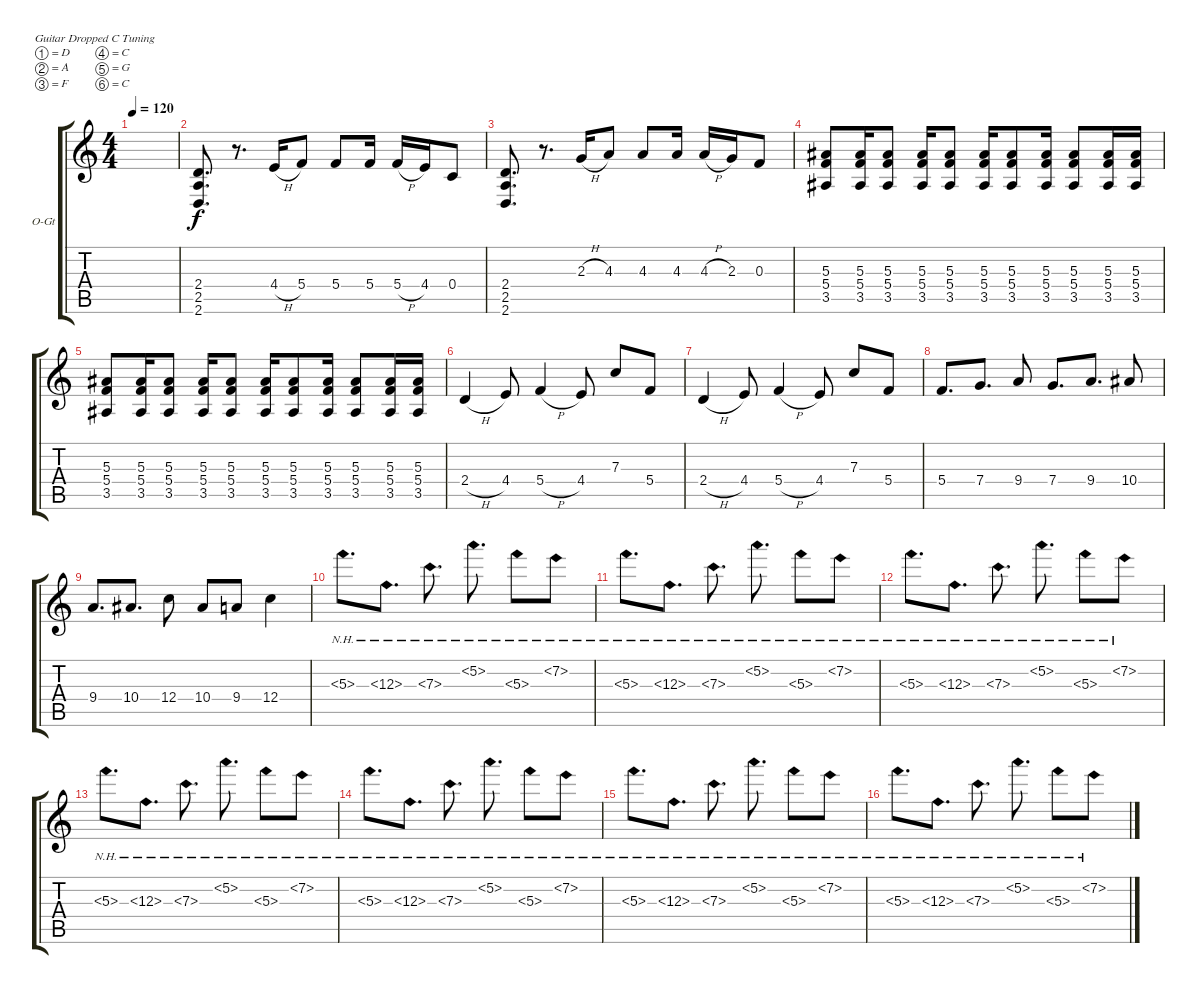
\bracketExtendMode groupsimilarinstruments
\firstSystemTrackNameOrientation horizontal
\otherSystemsTrackNameOrientation horizontal
\track ("Overdrive Guitar" "O-Gt") {instrument overdrivenguitar}
\staff {score tabs}
\tuning (D4 A3 F3 C3 G2 C2)
\ts (4 4)
\tempo 120
\clef g2
\ks c
|
(2.4 2.5 2.6).8{d} r.8{d} 4.4{h}.16 5.4.8 5.4.8 5.4.16 5.4{h}.16 4.4.16 0.4.8 |
(2.4 2.5 2.6).8{d} r.8{d} 2.3{h}.16 4.3.8 4.3.8 4.3.16 4.3{h}.16 2.3.16 0.3.8 |
(5.3 5.4 3.5).8 (5.3 5.4 3.5).16 (5.3 5.4 3.5).8 (5.3 5.4 3.5).16 (5.3 5.4 3.5).8 (5.3 5.4 3.5).16 (5.3 5.4 3.5).8 (5.3 5.4 3.5).16 (5.3 5.4 3.5).8 (5.3 5.4 3.5).16 (5.3 5.4 3.5).16 |
(5.3 5.4 3.5).8 (5.3 5.4 3.5).16 (5.3 5.4 3.5).8 (5.3 5.4 3.5).16 (5.3 5.4 3.5).8 (5.3 5.4 3.5).16 (5.3 5.4 3.5).8 (5.3 5.4 3.5).16 (5.3 5.4 3.5).8 (5.3 5.4 3.5).16 (5.3 5.4 3.5).16 |
2.4{h}.4 4.4.8 5.4{h}.4 4.4.8 7.3.8 5.4.8 |
2.4{h}.4 4.4.8 5.4{h}.4 4.4.8 7.3.8 5.4.8 |
5.4.8{d} 7.4.8{d} 9.4.8 7.4.8{d} 9.4.8{d} 10.4.8 |
9.4.8{d} 10.4.8{d} 12.4.8 10.4.8 9.4.8 12.4.4 |
5.3{nh}.8{d} 12.3{nh}.8{d} 7.3{nh}.8{d} 5.2{nh}.8{d} 5.3{nh}.8 7.2{nh}.8 |
5.3{nh}.8{d} 12.3{nh}.8{d} 7.3{nh}.8{d} 5.2{nh}.8{d} 5.3{nh}.8 7.2{nh}.8 |
5.3{nh}.8{d} 12.3{nh}.8{d} 7.3{nh}.8{d} 5.2{nh}.8{d} 5.3{nh}.8 7.2{nh}.8 |
5.3{nh}.8{d} 12.3{nh}.8{d} 7.3{nh}.8{d} 5.2{nh}.8{d} 5.3{nh}.8 7.2{nh}.8 |
5.3{nh}.8{d} 12.3{nh}.8{d} 7.3{nh}.8{d} 5.2{nh}.8{d} 5.3{nh}.8 7.2{nh}.8 |
5.3{nh}.8{d} 12.3{nh}.8{d} 7.3{nh}.8{d} 5.2{nh}.8{d} 5.3{nh}.8 7.2{nh}.8 |
5.3{nh}.8{d} 12.3{nh}.8{d} 7.3{nh}.8{d} 5.2{nh}.8{d} 5.3{nh}.8 7.2{nh}.8
